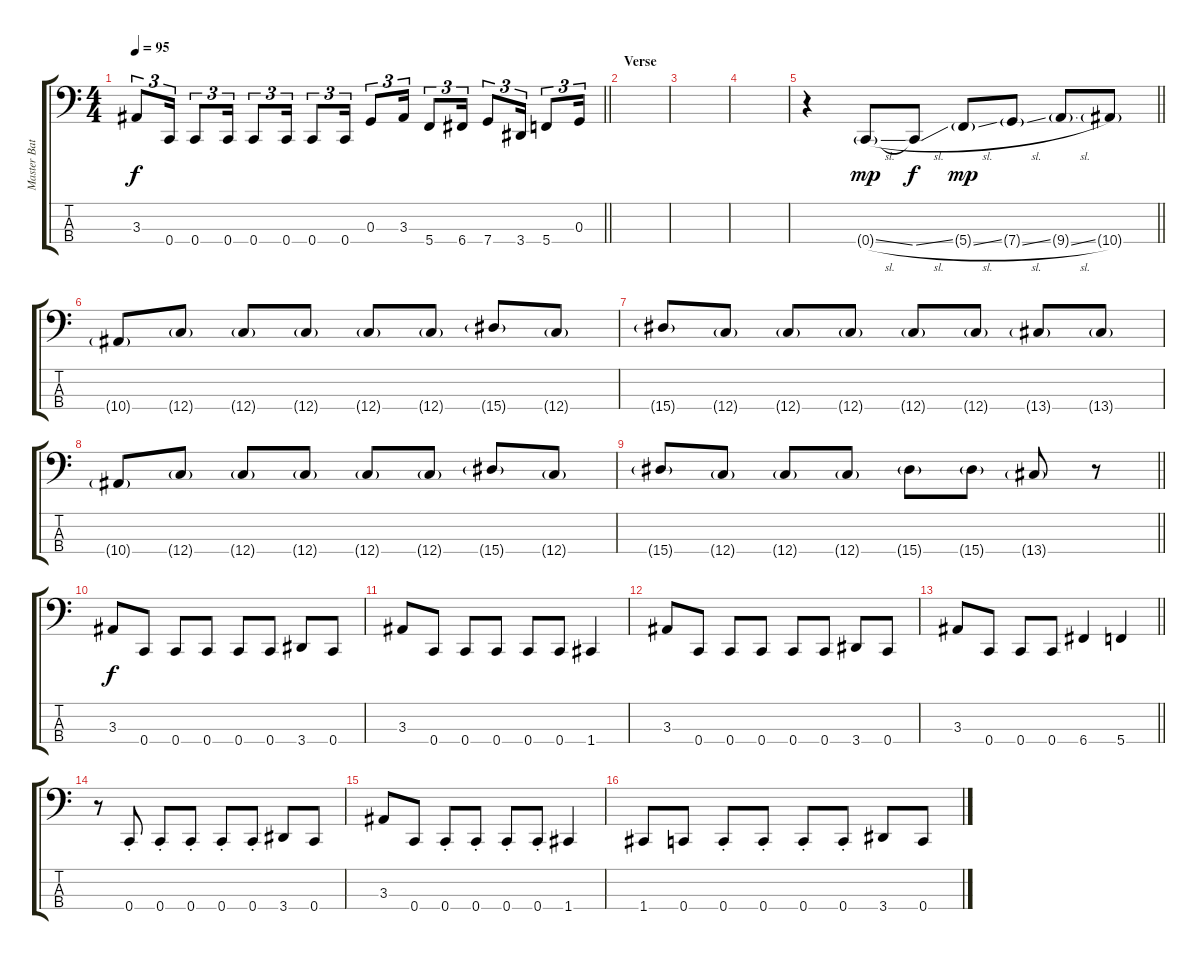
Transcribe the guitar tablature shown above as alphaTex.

\track ("Master Bates" "Master Bat") {instrument electricbassfinger}
\staff {score tabs}
\tuning (F2 C2 G1 C1) {hide}
\ts (4 4)
\tempo 95
\clef f4
\barLineRight lightlight
\ks c
3.3.8{tu (3 2) dy f} 0.4.16{tu (3 2)} 0.4.8{tu (3 2)} 0.4.16{tu (3 2)} 0.4.8{tu (3 2)} 0.4.16{tu (3 2)} 0.4.8{tu (3 2)} 0.4.16{tu (3 2)} 0.3.8{tu (3 2)} 3.3.16{tu (3 2)} 5.4.8{tu (3 2)} 6.4.16{tu (3 2)} 7.4.8{tu (3 2)} 3.4.16{tu (3 2)} 5.4.8{tu (3 2)} 0.3.16{tu (3 2)} |
\section ("" "Verse")
|
|
|
\barLineRight lightlight
r.4 0.4{sl g}.8{dy mp} 0.4{sl t}.8{dy f} 5.4{sl g}.8{dy mp} 7.4{sl g}.8 9.4{sl g}.8 10.4{g}.8 |
\section ("" "")
10.4{g}.8 12.4{g}.8 12.4{g}.8 12.4{g}.8 12.4{g}.8 12.4{g}.8 15.4{g}.8 12.4{g}.8 |
15.4{g}.8 12.4{g}.8 12.4{g}.8 12.4{g}.8 12.4{g}.8 12.4{g}.8 13.4{g}.8 13.4{g}.8 |
10.4{g}.8 12.4{g}.8 12.4{g}.8 12.4{g}.8 12.4{g}.8 12.4{g}.8 15.4{g}.8 12.4{g}.8 |
\barLineRight lightlight
15.4{g}.8 12.4{g}.8 12.4{g}.8 12.4{g}.8 15.4{g}.8 15.4{g}.8 13.4{g}.8 r.8 |
\section ("" "")
3.3.8{dy f} 0.4.8 0.4.8 0.4.8 0.4.8 0.4.8 3.4.8 0.4.8 |
3.3.8 0.4.8 0.4.8 0.4.8 0.4.8 0.4.8 1.4.4 |
3.3.8 0.4.8 0.4.8 0.4.8 0.4.8 0.4.8 3.4.8 0.4.8 |
\barLineRight lightlight
3.3.8 0.4.8 0.4.8 0.4.8 6.4.4 5.4.4 |
\section ("" "")
r.8 0.4{st}.8 0.4{st}.8 0.4{st}.8 0.4{st}.8 0.4{st}.8 3.4.8 0.4.8 |
3.3.8 0.4.8 0.4{st}.8 0.4{st}.8 0.4{st}.8 0.4{st}.8 1.4.4 |
1.4.8 0.4.8 0.4{st}.8 0.4{st}.8 0.4{st}.8 0.4{st}.8 3.4.8 0.4.8
